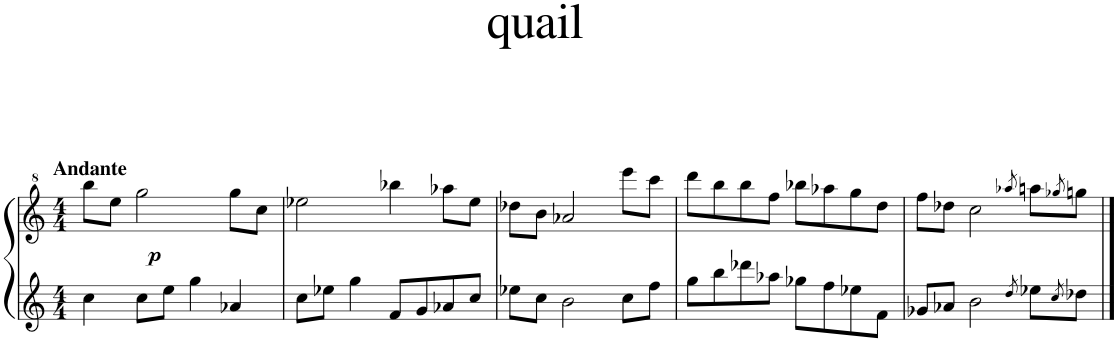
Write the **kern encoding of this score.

**kern	**kern	**dynam
*part1	*part1	*part1
*staff2	*staff1	*staff1/2
*I"Piano	*	*
*I'Pno	*	*
*clefG2	*clefG^2	*
*k[]	*k[]	*
*M4/4	*M4/4	*
=1	=1	=1
!	!LO:TX:a:B:t=Andante	!
!	!	!LO:DY:b
4cc\	8bbb\L	p
.	8eee\J	.
8cc\L	2ggg\	.
8ee\J	.	.
4gg\	.	.
4a-X/	8ggg\L	.
.	8ccc\J	.
=2	=2	=2
8cc\L	2eee-X\	.
8ee-X\J	.	.
4gg\	.	.
8f/L	4bbb-X\	.
8g/	.	.
8a-X/	8aaa-X\L	.
8cc/J	8eee-\J	.
=3	=3	=3
8ee-X\L	8ddd-X\L	.
8cc\J	8bb\J	.
2b\	2aa-X/	.
8cc\L	8eeee\L	.
8ff\J	8cccc\J	.
=4	=4	=4
8gg\L	8dddd\L	.
8bb\	8bbb\	.
8ddd-X\	8bbb\	.
8aa-X\J	8fff\J	.
8gg-X\L	8bbb-X\L	.
8ff\	8aaa-X\	.
8ee-X\	8ggg\	.
8f\J	8ddd\J	.
=5	=5	=5
8g-X/L	8fff\L	.
8a-X/J	8ddd-X\J	.
2b\	2ccc\	.
8qdd/	8qaaa-X/	.
8ee-X\L	8aaan\L	.
8qcc/	8qggg-X/	.
8dd-X\J	8gggn\J	.
==	==	==
*-	*-	*-
